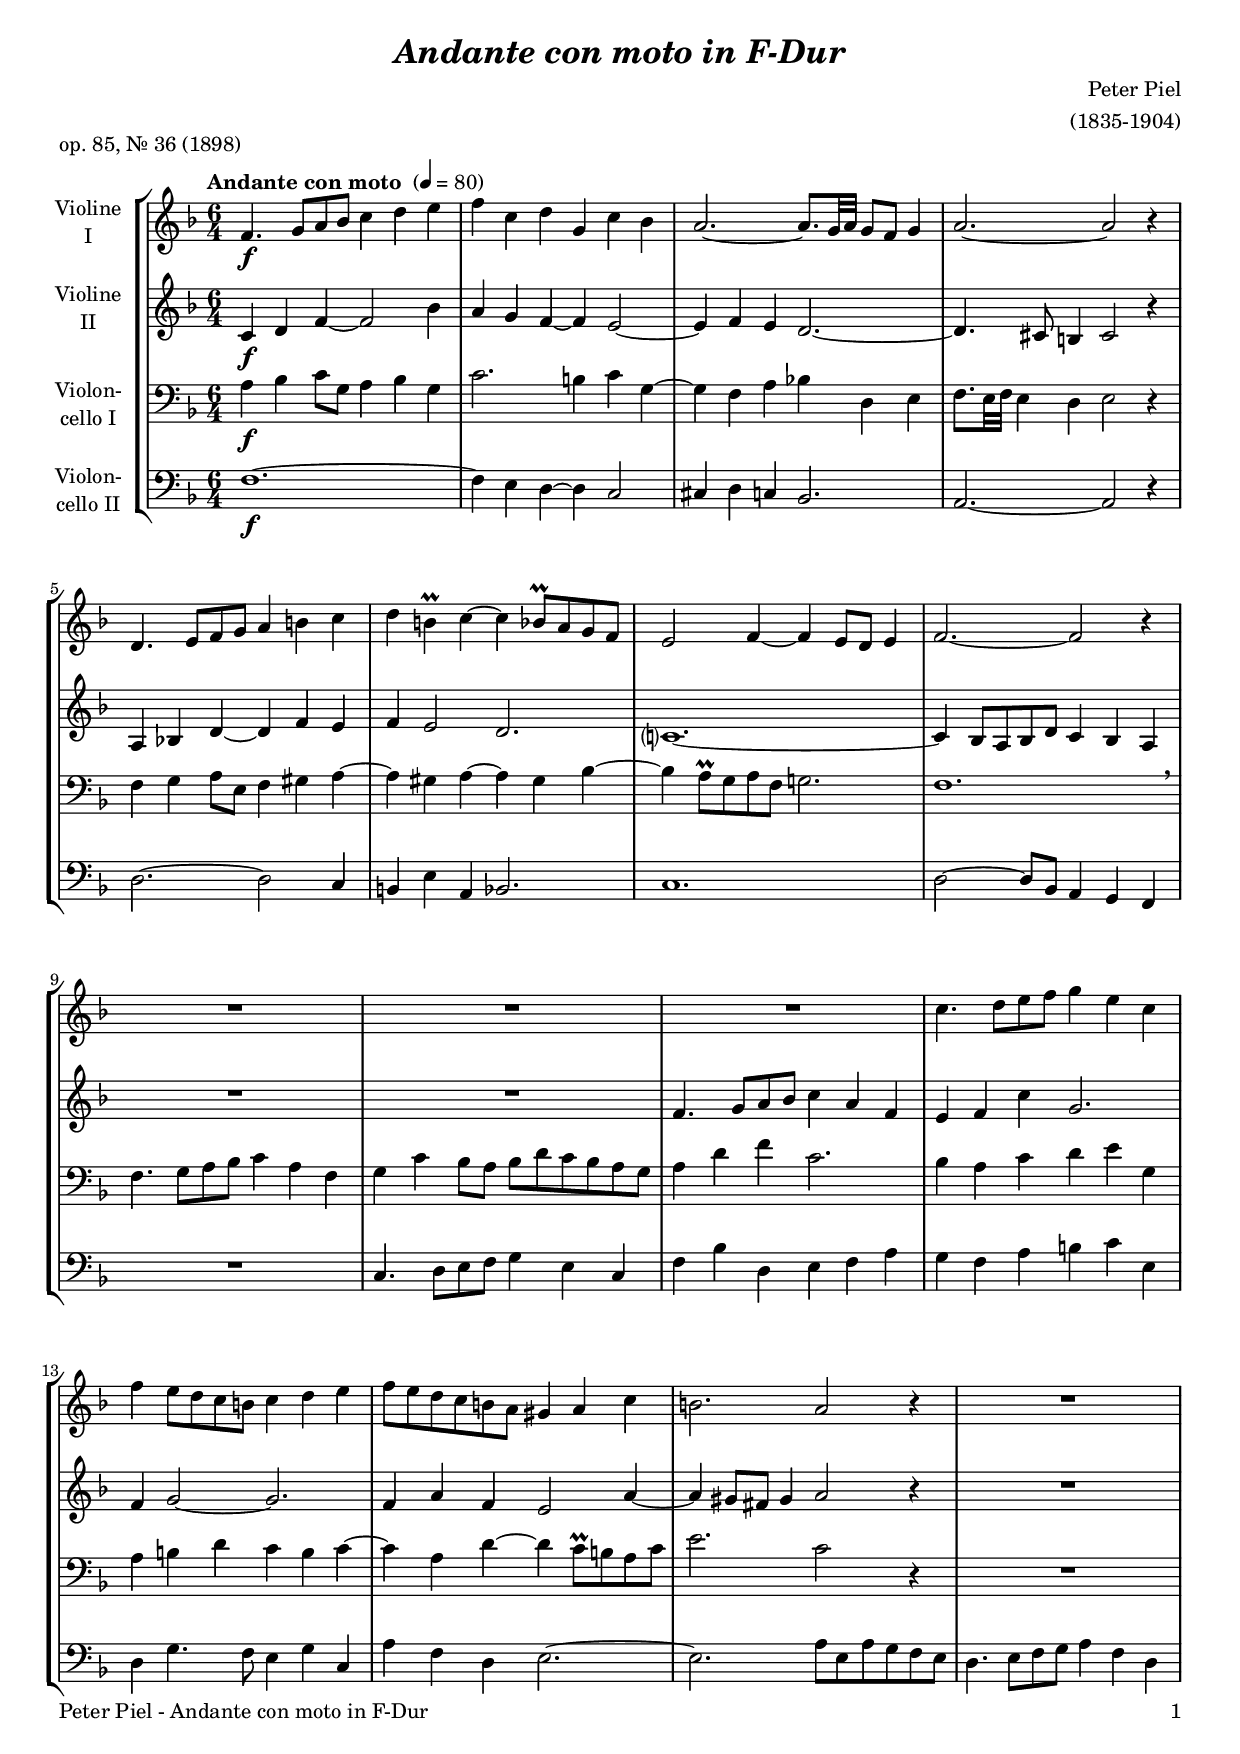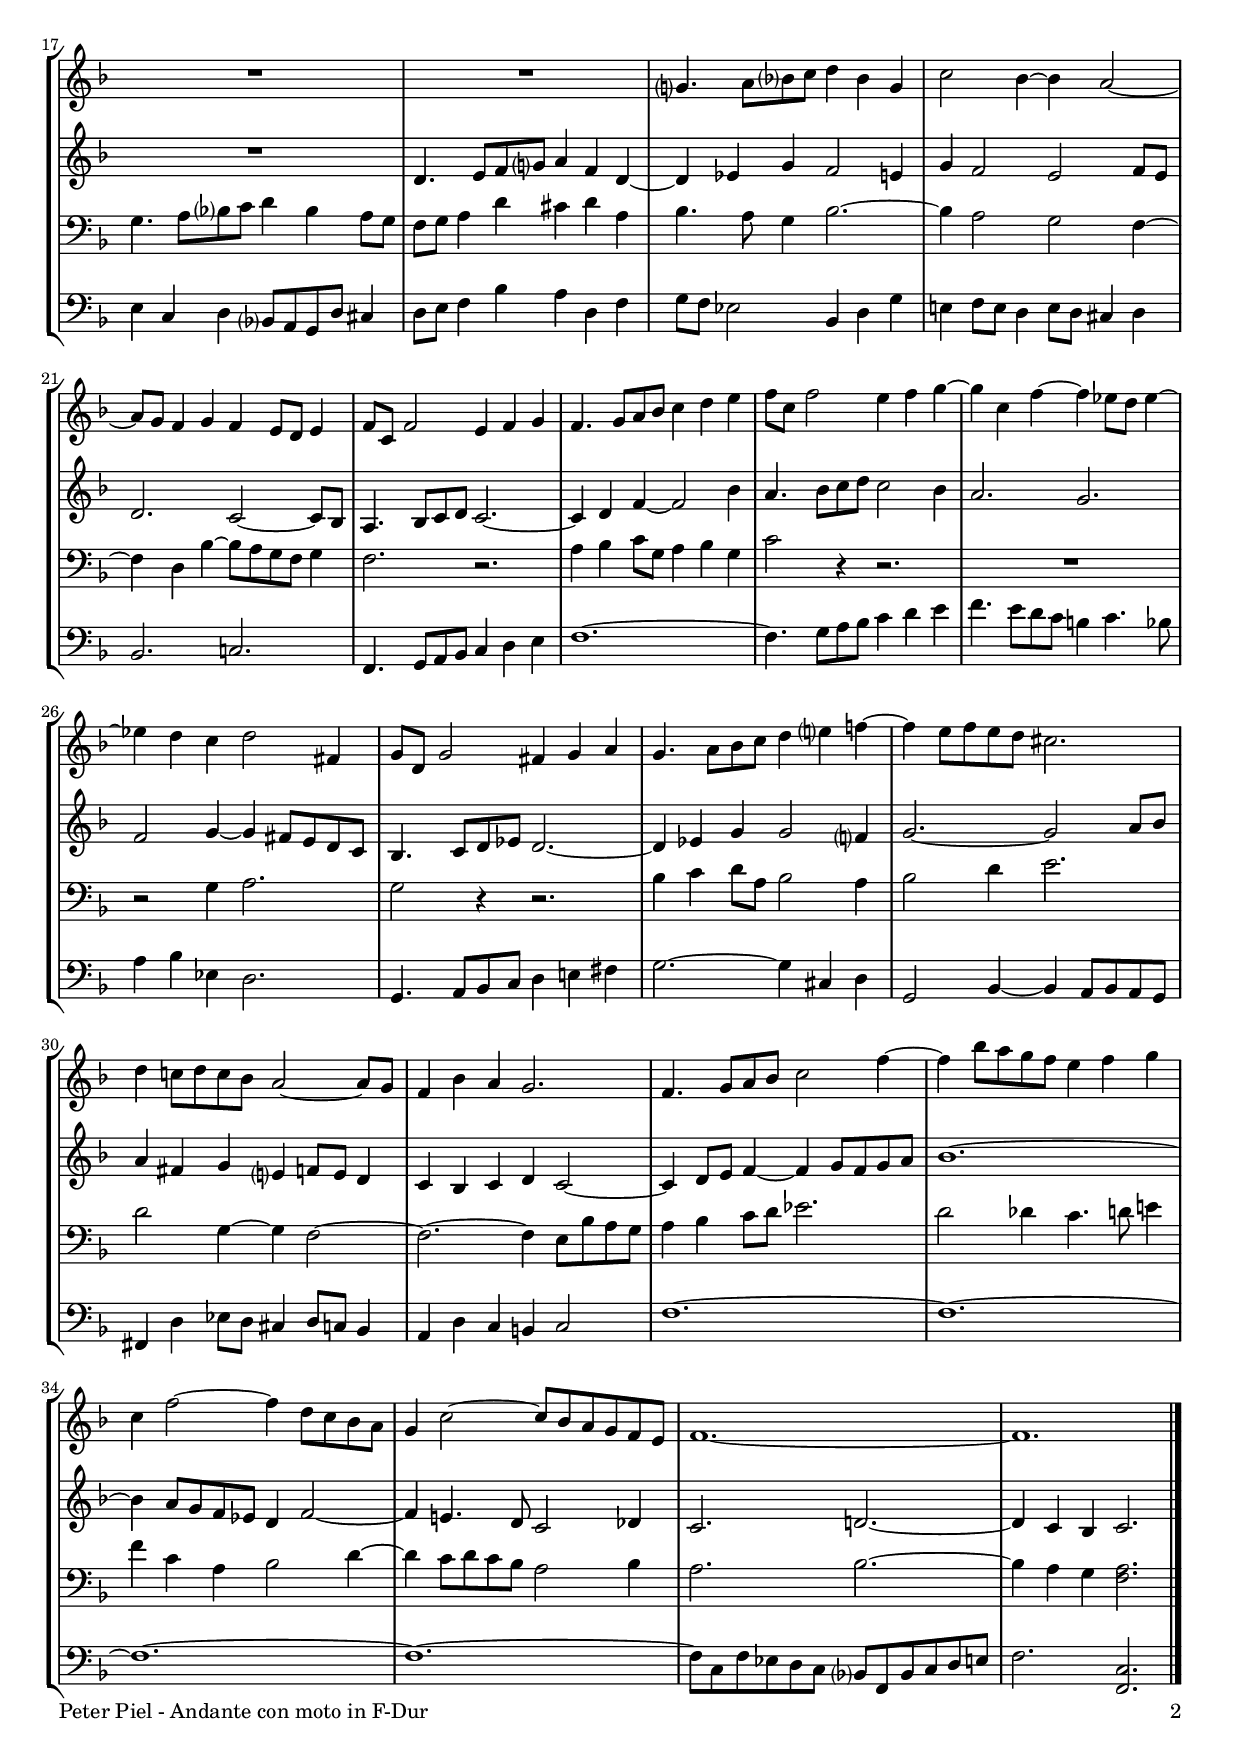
\version "2.22.0"
\include "deutsch.ly"
  
#(set-global-staff-size 18)

\header {
  title     = \markup \bold \italic "Andante con moto in F-Dur"
  composer  = "Peter Piel"
  arranger  = "(1835-1904)"
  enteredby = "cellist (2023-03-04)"
  piece     = "op. 85, Nr. 36 (1898)"
}

voiceconsts = {
  \key f \major
  \time 6/4
  \clef "treble"
%  \numericTimeSignature
  \compressEmptyMeasures
  % Set default beaming for all staves
%  \set Timing.beamExceptions = #'()
%  \set Timing.baseMoment     = #(ly:make-moment 1 4)
%  \set Timing.beatStructure  = #'(1 1 1)
  \tempo "Andante con moto " 4=80
}

mifl = "flute"
mivl = "violin"
miba = "cello"
mipz = "pizzicato strings"

atem = \mark \markup \box \italic "a tempo"
piul = \mark \markup \box \italic "più lento"
prit = \mark \markup \box \italic "poco rit."

va = \relative c' {
  \voiceconsts

  f4.\f g8 a b c4 d e
  f c d g, c b
  a2.~ a8. g32 a g8 f g4
  a2.~ a2 r4

  d,4. e8 f g a4 h c
  d h\prall c~ c b8\prall a g f
  e2 f4~ f e8 d e4
  f2.~ f2 r4
  R1.*3
  c'4. d8 e f g4 e c
  f e8 d c h c4 d e
  f8 e d c h a gis4 a c

  h2. a2 r4
  R1.*3
  g?4. a8 b? c d4 b g

  c2 b4~ b a2~
  a8 g f4 g f e8 d e4
  f8 c f2 e4 f g
  f4. g8 a b c4 d e
  f8 c f2 e4 f g~

  g c, f~ f es8 d es4~
  es d c d2 fis,4
  g8 d g2 fis4 g a
  g4. a8 b c d4 e? f!~

  f e8 f e d cis2.
  d4 c!8 d c b a2~ a8 g
  f4 b a g2.
  f4. g8 a b c2 f4~

  f b8 a g f e4 f g
  c, f2~ f4 d8 c b a
  g4 c2~ c8 b a g f e
  f1.~
  f \bar "|."
}

vb = \relative c' {
  \voiceconsts

  c4\f d f~ f2 b4
  a g f~ f e2~
  e4 f e d2.~
  d4. cis8 h4 cis2 r4

  a b! d~ d f e
  f e2 d2.
  c?1.~
  c4 b8 a b d c4 b a
  R1.*2
  f'4. g8 a b c4 a f
  e f c' g2.
  f4 g2~ g2.
  f4 a f e2 a4~

  a gis8 fis gis4 a2 r4
  R1.*2
  d,4. e8 f g? a4 f d~
  d es g f2 e4

  g f2 e f8 e
  d2. c2~ c8 b
  a4. b8 c d c2.~
  c4 d f~ f2 b4
  a4. b8 c d c2 b4

  a2. g
  f2 g4~ g fis8 e d c
  b4. c8 d es d2.~
  d4 es g g2 f?4

  g2.~ g2 a8 b
  a4 fis g e? f8 e d4
  c b c d c2~
  c4 d8 e f4~ f g8 f g a

  b1.~
  b4 a8 g f es d4 f2~
  f4 e!4. d8 c2 des4
  c2. d!~
  d4 c b c2. \bar "|."
}

vc = \relative c' {
  \voiceconsts
  \clef "bass"

  a4\f b c8 g a4 b g
  c2. h4 c g~
  g f a b! d, e
  f8. e32 f e4 d e2 r4

  f g a8 e f4 gis a~
  a gis a~ a gis b~
  b a8\prall g a f g!2.
  f1. \breathe
  f4. g8 a b c4 a f

  g c b8 a b d c b a g
  a4 d f c2.
  b4 a c d e g,
  a h d c h c~
  c a d~ d c8\prall h a c

  e2. c2 r4
  R1.
  g4. a8 b? c d4 b a8 g
  f g a4 d cis d a
  b4. a8 g4 b2.~

  b4 a2 g f4~
  f d b'~ b8 a g f g4
  f2. r
  a4 b c8 g a4 b g
  c2 r4 r2.

  R1.
  r2 g4 a2.
  g2 r4 r2.
  b4 c d8 a b2 a4

  b2 d4 e2.
  d2 g,4~ g f2~
  f2.~ f4 e8 b' a g
  a4 b c8 d es2.

  d2 des4 c4. d8 e!4
  f c a b2 d4~
  d c8 d c b a2 b4
  a2. b~
  b4 a g <f a>2. \bar "|."
}

vd = \relative c {
  \voiceconsts
  \clef "bass"

  f1.~\f
  f4 e d~ d c2
  cis4 d c b2.
  a~ a2 r4

  d2.~ d2 c4
  h e a, b2.
  c1.
  d2~ d8 b a4 g f
  R1.

  c'4. d8 e f g4 e c
  f b d, e f a
  g f a h c e,
  d g4. f8 e4 g c,
  a' f d e2.~

  e a8 e a g f e
  d4. e8 f g a4 f d
  e c d b?8 a g d' cis4
  d8 e f4 b a d, f
  g8 f es2 b4 d g

  e! f8 e d4 e8 d cis4 d
  b2. c!
  f,4. g8 a b c4 d e
  f1.~
  f4. g8 a b c4 d e

  f4. e8 d c h4 c4. b8
  a4 b es, d2.
  g,4. a8 b c d4 e! fis
  g2.~ g4 cis, d

  g,2 b4~ b a8 b a g
  fis4 d' es8 d cis4 d8 c b4
  a d c h c2
  f1.~

  f~
  f~
  f~
  f8 c f es d c b? f b c d e
  f2. <f, c'> \bar "|."
}


music = \new StaffGroup <<
      \new Staff {
	\set Staff.midiInstrument = \mivl
	\set Staff.instrumentName = \markup \center-column { "Violine" "I" }
	\transpose f f { \va }
      }

      \new Staff {
	\set Staff.midiInstrument = \mivl
	\set Staff.instrumentName = \markup \center-column { "Violine" "II" }
	\transpose f f { \vb }
      }

      \new Staff {
	\set Staff.midiInstrument = \miba
	\set Staff.instrumentName = \markup \center-column { "Violon-" "cello I" }
	\transpose f f { \vc }
      }

      \new Staff {
	\set Staff.midiInstrument = \miba
	\set Staff.instrumentName = \markup \center-column { "Violon-" "cello II" }
	\transpose f f { \vd }
      }
>>
\book {
   \paper {
    print-page-number = ##t
    print-first-page-number = ##t
    ragged-last-bottom = ##f
    oddHeaderMarkup = \markup \null
    evenHeaderMarkup = \markup \null
    oddFooterMarkup = \markup {
      \fill-line {
        \on-the-fly #print-page-number-check-first
        "Peter Piel - Andante con moto in F-Dur" \fromproperty #'page:page-number-string
      }
    }
    evenFooterMarkup = \oddFooterMarkup
  } \score {
    \music
    \layout {}
  }

  \score {
    \unfoldRepeats \music

    \midi {
      \context {
        \Score
      }
    }
  }
}